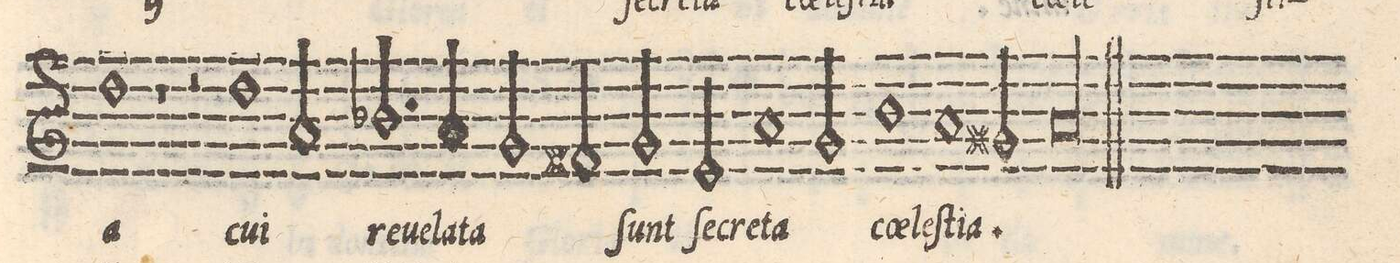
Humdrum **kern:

**kern	**text
*I"CANTVS	*
*clefG2	*
*k[]	*
*met(C|)	*
*M2/1	*
=52-	=52-
1dd	-a
1r	.
=53-	=53-
2r	.
1dd	cu-
2a/	-i
=54-	=54-
2.b-X/	re-
4a/	-ue
2g/	la-
2f#X/	-ta
=55-	=55-
2g/	ſunt
2e/	ſe-
1a	-cre-
=56-	=56-
2g/	-ta
1bny	cœ-
1a/	-leſ-
=57-	=57-
2g#X/	-ti-
00a	-a.
==	==
*-	*-
